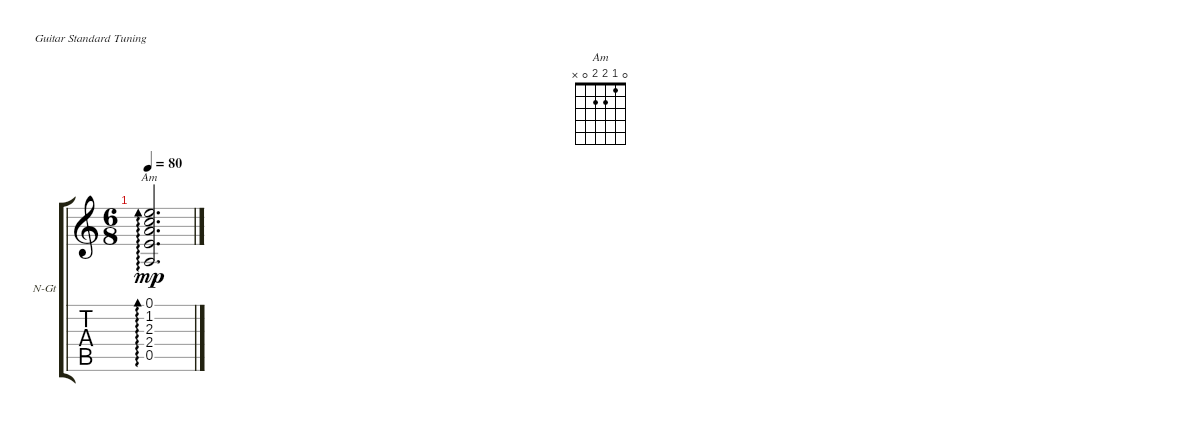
\defaultSystemsLayout 4
\bracketExtendMode groupsimilarinstruments
\firstSystemTrackNameOrientation horizontal
\otherSystemsTrackNameOrientation horizontal
\track ("Rhythm Guirar" "N-Gt") {instrument acousticguitarnylon}
\staff {score tabs}
\tuning (E4 B3 G3 D3 A2 E2)
\chord ("Am" 0 1 2 2 0 x)
\ts (6 8)
\tempo 80
\clef g2
\ks c
(0.5 2.4 2.3 1.2 0.1).2{d ad 0 ch "Am" dy mp}
